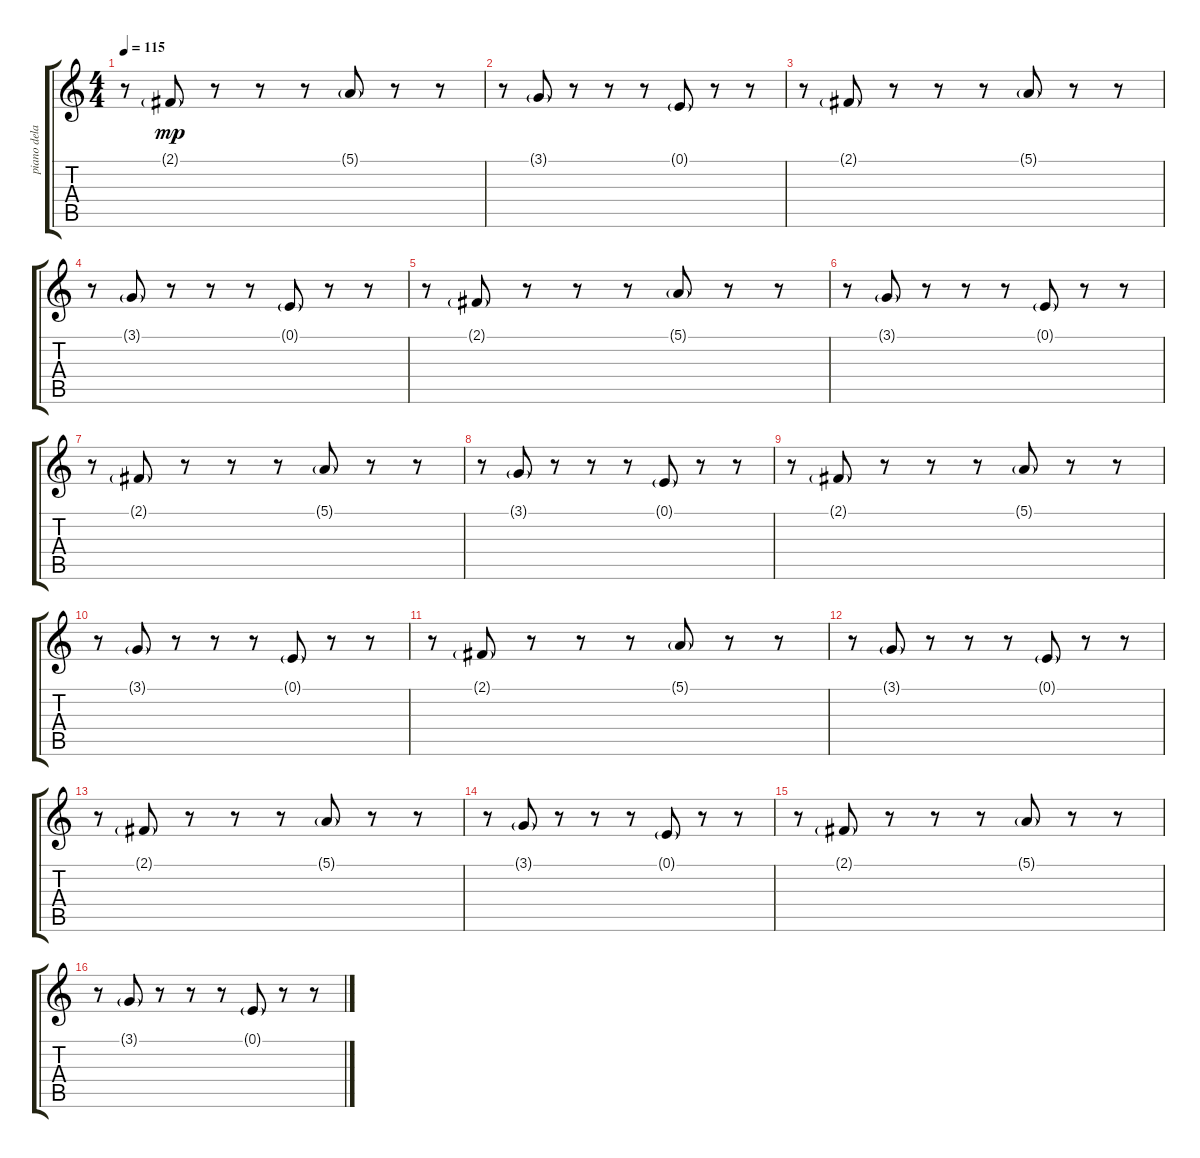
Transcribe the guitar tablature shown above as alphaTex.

\track ("piano delays" "piano dela") {instrument electricgrandpiano}
\staff {score tabs}
\tuning (E4 B3 G3 D3 A2 E2) {hide}
\ts (4 4)
\tempo 115
\clef g2
\ks c
r.8{dy mp} 2.1{g}.8 r.8 r.8 r.8 5.1{g}.8 r.8 r.8 |
r.8 3.1{g}.8 r.8 r.8 r.8 0.1{g}.8 r.8 r.8 |
r.8 2.1{g}.8 r.8 r.8 r.8 5.1{g}.8 r.8 r.8 |
r.8 3.1{g}.8 r.8 r.8 r.8 0.1{g}.8 r.8 r.8 |
r.8 2.1{g}.8 r.8 r.8 r.8 5.1{g}.8 r.8 r.8 |
r.8 3.1{g}.8 r.8 r.8 r.8 0.1{g}.8 r.8 r.8 |
r.8 2.1{g}.8 r.8 r.8 r.8 5.1{g}.8 r.8 r.8 |
r.8 3.1{g}.8 r.8 r.8 r.8 0.1{g}.8 r.8 r.8 |
r.8 2.1{g}.8 r.8 r.8 r.8 5.1{g}.8 r.8 r.8 |
r.8 3.1{g}.8 r.8 r.8 r.8 0.1{g}.8 r.8 r.8 |
r.8 2.1{g}.8 r.8 r.8 r.8 5.1{g}.8 r.8 r.8 |
r.8 3.1{g}.8 r.8 r.8 r.8 0.1{g}.8 r.8 r.8 |
r.8 2.1{g}.8 r.8 r.8 r.8 5.1{g}.8 r.8 r.8 |
r.8 3.1{g}.8 r.8 r.8 r.8 0.1{g}.8 r.8 r.8 |
r.8 2.1{g}.8 r.8 r.8 r.8 5.1{g}.8 r.8 r.8 |
r.8 3.1{g}.8 r.8 r.8 r.8 0.1{g}.8 r.8 r.8
